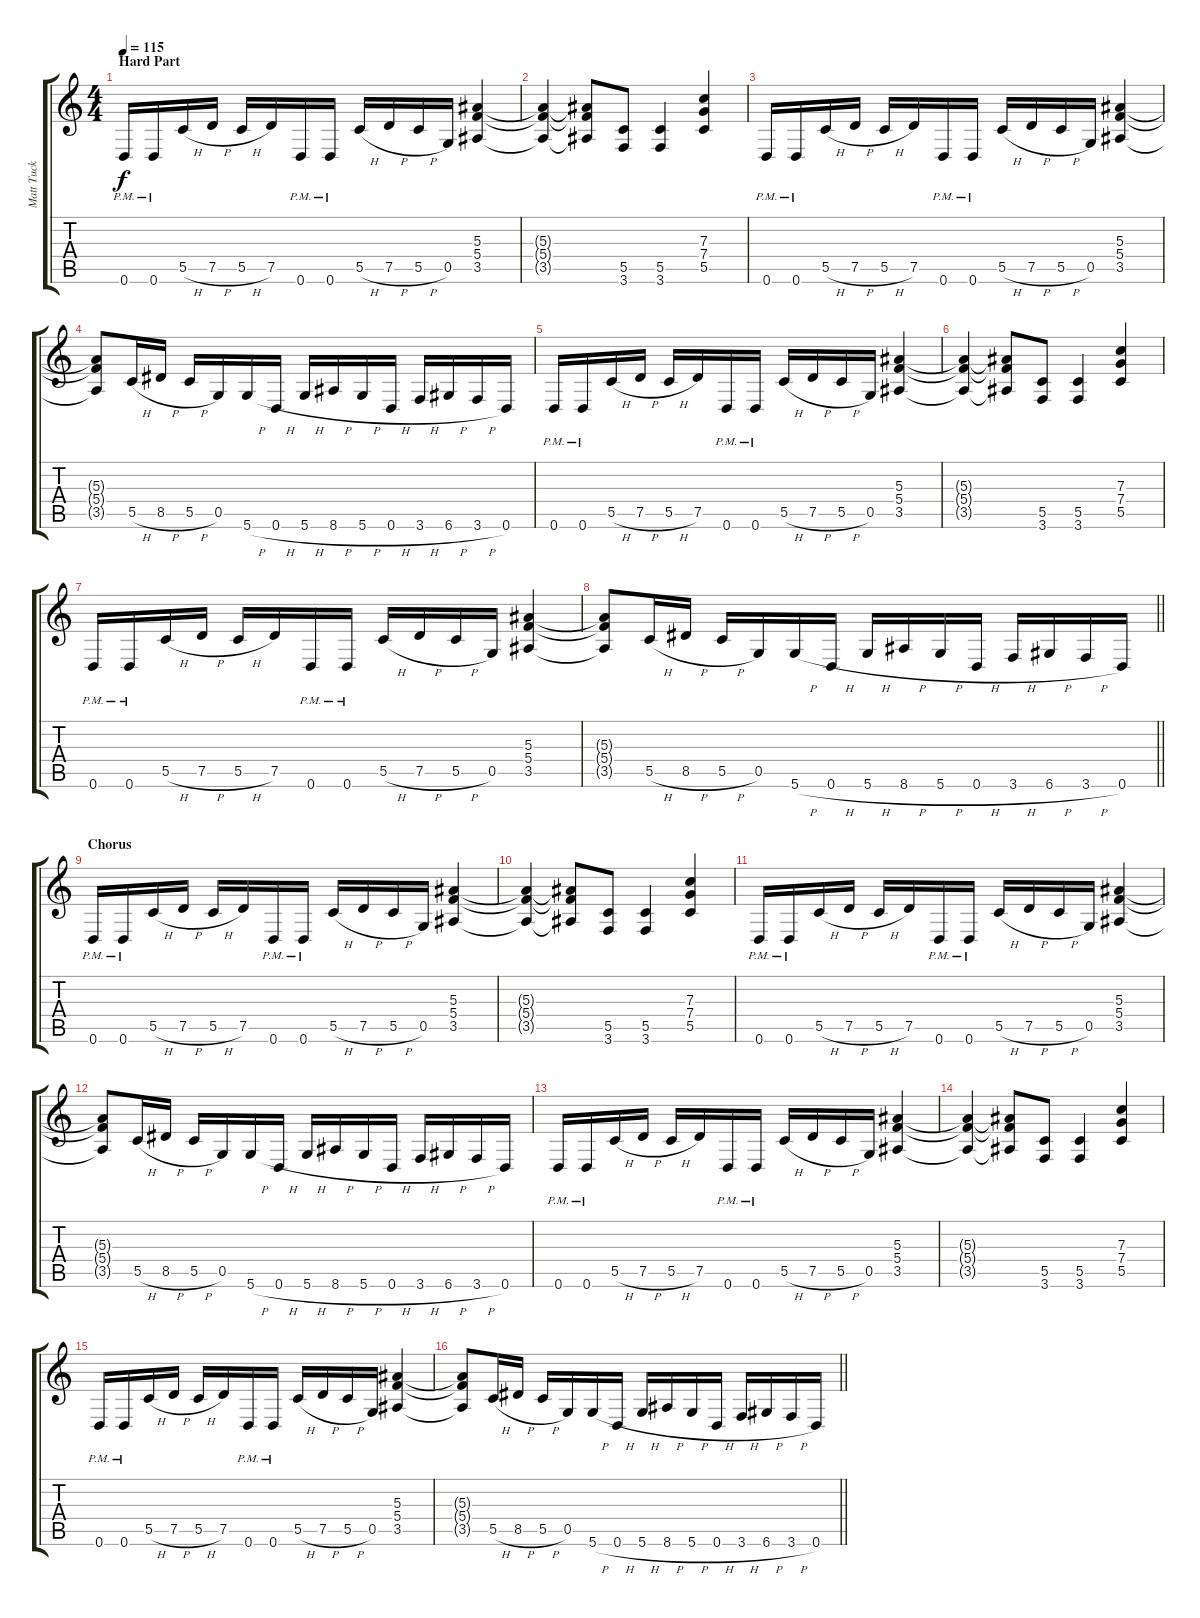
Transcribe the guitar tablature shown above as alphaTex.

\track ("Matt Tuck" "Matt Tuck") {instrument distortionguitar}
\staff {score tabs}
\tuning (D4 A3 F3 C3 G2 D2) {hide}
\ts (4 4)
\section ("" "Hard Part")
\tempo 115
\clef g2
\ks c
0.6{pm}.16{dy f} 0.6{pm}.16 5.5{h}.16 7.5{h}.16 5.5{h}.16 7.5.16 0.6{pm}.16 0.6{pm}.16 5.5{h}.16 7.5{h}.16 5.5{h}.16 0.5.16 (5.3 5.4 3.5).4 |
(5.3{t} 5.4{t} 3.5{t}).4 (5.3{t} 5.4{t} 3.5{t}).8 (5.5 3.6).8 (5.5 3.6).4 (7.3 7.4 5.5).4 |
0.6{pm}.16 0.6{pm}.16 5.5{h}.16 7.5{h}.16 5.5{h}.16 7.5.16 0.6{pm}.16 0.6{pm}.16 5.5{h}.16 7.5{h}.16 5.5{h}.16 0.5.16 (5.3 5.4 3.5).4 |
(5.3{t} 5.4{t} 3.5{t}).8 5.5{h}.16 8.5{h}.16 5.5{h}.16 0.5.16 5.6{h}.16 0.6{h}.16 5.6{h}.16 8.6{h}.16 5.6{h}.16 0.6{h}.16 3.6{h}.16 6.6{h}.16 3.6{h}.16 0.6.16 |
0.6{pm}.16 0.6{pm}.16 5.5{h}.16 7.5{h}.16 5.5{h}.16 7.5.16 0.6{pm}.16 0.6{pm}.16 5.5{h}.16 7.5{h}.16 5.5{h}.16 0.5.16 (5.3 5.4 3.5).4 |
(5.3{t} 5.4{t} 3.5{t}).4 (5.3{t} 5.4{t} 3.5{t}).8 (5.5 3.6).8 (5.5 3.6).4 (7.3 7.4 5.5).4 |
0.6{pm}.16 0.6{pm}.16 5.5{h}.16 7.5{h}.16 5.5{h}.16 7.5.16 0.6{pm}.16 0.6{pm}.16 5.5{h}.16 7.5{h}.16 5.5{h}.16 0.5.16 (5.3 5.4 3.5).4 |
\barLineRight lightlight
(5.3{t} 5.4{t} 3.5{t}).8 5.5{h}.16 8.5{h}.16 5.5{h}.16 0.5.16 5.6{h}.16 0.6{h}.16 5.6{h}.16 8.6{h}.16 5.6{h}.16 0.6{h}.16 3.6{h}.16 6.6{h}.16 3.6{h}.16 0.6.16 |
\section ("" "Chorus")
0.6{pm}.16 0.6{pm}.16 5.5{h}.16 7.5{h}.16 5.5{h}.16 7.5.16 0.6{pm}.16 0.6{pm}.16 5.5{h}.16 7.5{h}.16 5.5{h}.16 0.5.16 (5.3 5.4 3.5).4 |
(5.3{t} 5.4{t} 3.5{t}).4 (5.3{t} 5.4{t} 3.5{t}).8 (5.5 3.6).8 (5.5 3.6).4 (7.3 7.4 5.5).4 |
0.6{pm}.16 0.6{pm}.16 5.5{h}.16 7.5{h}.16 5.5{h}.16 7.5.16 0.6{pm}.16 0.6{pm}.16 5.5{h}.16 7.5{h}.16 5.5{h}.16 0.5.16 (5.3 5.4 3.5).4 |
(5.3{t} 5.4{t} 3.5{t}).8 5.5{h}.16 8.5{h}.16 5.5{h}.16 0.5.16 5.6{h}.16 0.6{h}.16 5.6{h}.16 8.6{h}.16 5.6{h}.16 0.6{h}.16 3.6{h}.16 6.6{h}.16 3.6{h}.16 0.6.16 |
0.6{pm}.16 0.6{pm}.16 5.5{h}.16 7.5{h}.16 5.5{h}.16 7.5.16 0.6{pm}.16 0.6{pm}.16 5.5{h}.16 7.5{h}.16 5.5{h}.16 0.5.16 (5.3 5.4 3.5).4 |
(5.3{t} 5.4{t} 3.5{t}).4 (5.3{t} 5.4{t} 3.5{t}).8 (5.5 3.6).8 (5.5 3.6).4 (7.3 7.4 5.5).4 |
0.6{pm}.16 0.6{pm}.16 5.5{h}.16 7.5{h}.16 5.5{h}.16 7.5.16 0.6{pm}.16 0.6{pm}.16 5.5{h}.16 7.5{h}.16 5.5{h}.16 0.5.16 (5.3 5.4 3.5).4 |
\barLineRight lightlight
(5.3{t} 5.4{t} 3.5{t}).8 5.5{h}.16 8.5{h}.16 5.5{h}.16 0.5.16 5.6{h}.16 0.6{h}.16 5.6{h}.16 8.6{h}.16 5.6{h}.16 0.6{h}.16 3.6{h}.16 6.6{h}.16 3.6{h}.16 0.6.16
